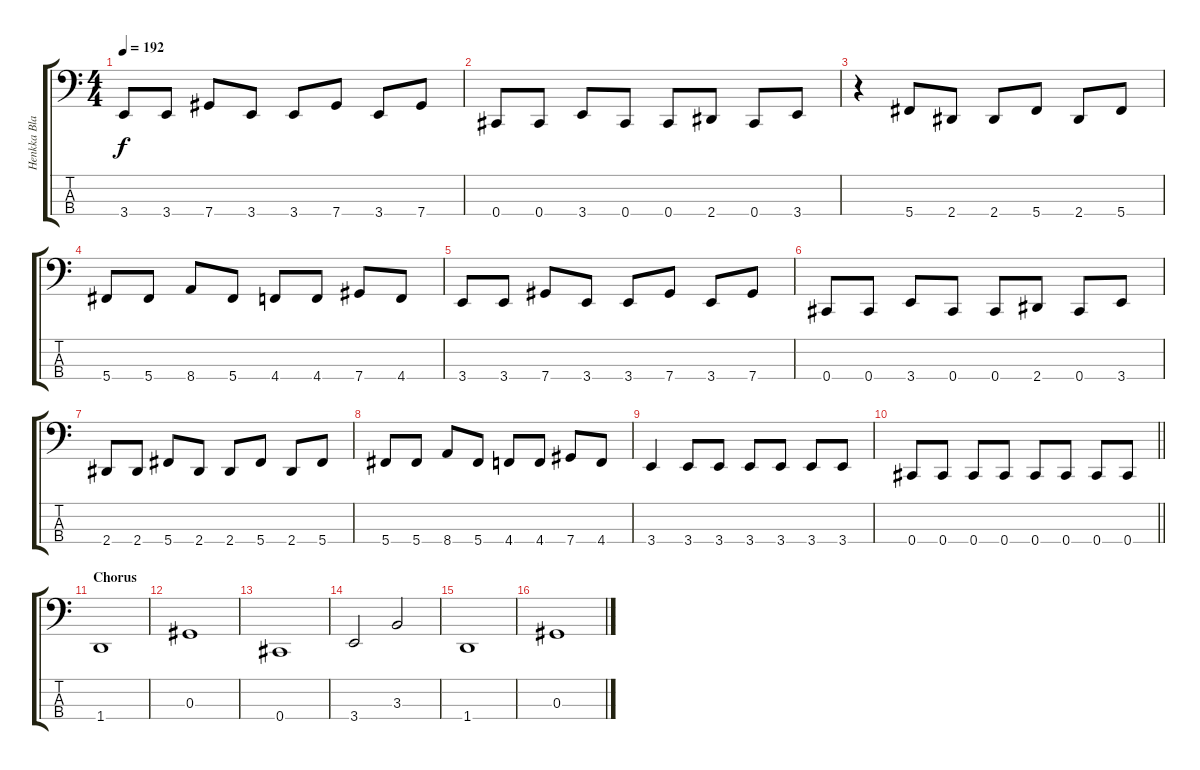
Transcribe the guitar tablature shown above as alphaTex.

\track ("Henkka Blacksmith" "Henkka Bla") {instrument electricbasspick bank 255}
\staff {score tabs}
\tuning (Gb2 Db2 Ab1 Db1) {hide}
\ts (4 4)
\tempo 192
\clef f4
\ks c
3.4.8{dy f} 3.4.8 7.4.8 3.4.8 3.4.8 7.4.8 3.4.8 7.4.8 |
0.4.8 0.4.8 3.4.8 0.4.8 0.4.8 2.4.8 0.4.8 3.4.8 |
r.4 5.4.8 2.4.8 2.4.8 5.4.8 2.4.8 5.4.8 |
5.4.8 5.4.8 8.4.8 5.4.8 4.4.8 4.4.8 7.4.8 4.4.8 |
3.4.8 3.4.8 7.4.8 3.4.8 3.4.8 7.4.8 3.4.8 7.4.8 |
0.4.8 0.4.8 3.4.8 0.4.8 0.4.8 2.4.8 0.4.8 3.4.8 |
2.4.8 2.4.8 5.4.8 2.4.8 2.4.8 5.4.8 2.4.8 5.4.8 |
5.4.8 5.4.8 8.4.8 5.4.8 4.4.8 4.4.8 7.4.8 4.4.8 |
3.4.4 3.4.8 3.4.8 3.4.8 3.4.8 3.4.8 3.4.8 |
\barLineRight lightlight
0.4.8 0.4.8 0.4.8 0.4.8 0.4.8 0.4.8 0.4.8 0.4.8 |
\section ("" "Chorus")
1.4.1 |
0.3.1 |
0.4.1 |
3.4.2 3.3.2 |
1.4.1 |
0.3.1
